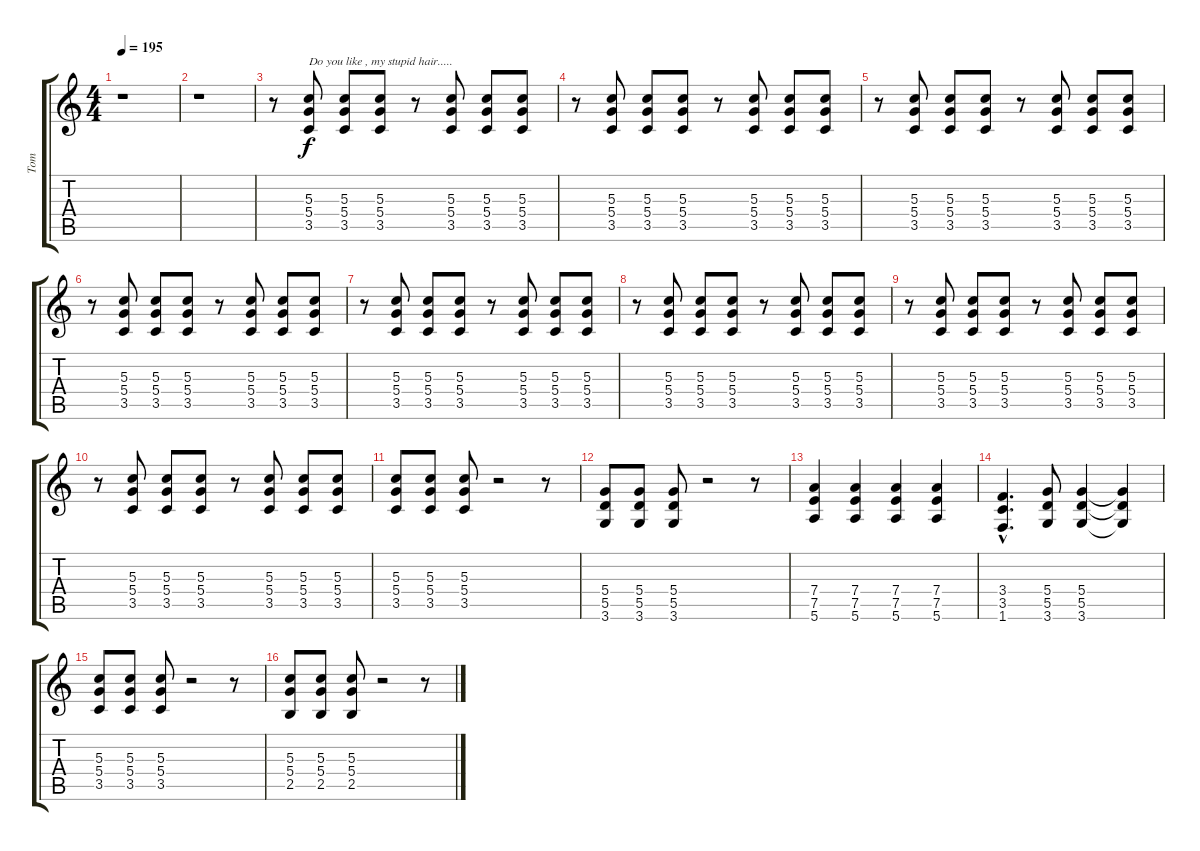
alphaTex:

\track ("Tom" "Tom") {instrument overdrivenguitar}
\staff {score tabs}
\tuning (E4 B3 G3 D3 A2 E2) {hide}
\ts (4 4)
\tempo 195
\clef g2
\ks c
r.1{dy f} |
r.1 |
r.8 (5.3 5.4 3.5).8{txt "Do you like , my stupid hair....." instrument electricguitarmuted} (5.3 5.4 3.5).8 (5.3 5.4 3.5).8 r.8 (5.3 5.4 3.5).8 (5.3 5.4 3.5).8 (5.3 5.4 3.5).8 |
r.8 (5.3 5.4 3.5).8 (5.3 5.4 3.5).8 (5.3 5.4 3.5).8 r.8 (5.3 5.4 3.5).8 (5.3 5.4 3.5).8 (5.3 5.4 3.5).8 |
r.8 (5.3 5.4 3.5).8 (5.3 5.4 3.5).8 (5.3 5.4 3.5).8 r.8 (5.3 5.4 3.5).8 (5.3 5.4 3.5).8 (5.3 5.4 3.5).8 |
r.8 (5.3 5.4 3.5).8 (5.3 5.4 3.5).8 (5.3 5.4 3.5).8 r.8 (5.3 5.4 3.5).8 (5.3 5.4 3.5).8 (5.3 5.4 3.5).8 |
r.8 (5.3 5.4 3.5).8 (5.3 5.4 3.5).8 (5.3 5.4 3.5).8 r.8 (5.3 5.4 3.5).8 (5.3 5.4 3.5).8 (5.3 5.4 3.5).8 |
r.8 (5.3 5.4 3.5).8 (5.3 5.4 3.5).8 (5.3 5.4 3.5).8 r.8 (5.3 5.4 3.5).8 (5.3 5.4 3.5).8 (5.3 5.4 3.5).8 |
r.8 (5.3 5.4 3.5).8 (5.3 5.4 3.5).8 (5.3 5.4 3.5).8 r.8 (5.3 5.4 3.5).8 (5.3 5.4 3.5).8 (5.3 5.4 3.5).8 |
r.8 (5.3 5.4 3.5).8 (5.3 5.4 3.5).8 (5.3 5.4 3.5).8 r.8 (5.3 5.4 3.5).8 (5.3 5.4 3.5).8 (5.3 5.4 3.5).8 |
(5.3 5.4 3.5).8{instrument overdrivenguitar} (5.3 5.4 3.5).8 (5.3 5.4 3.5).8 r.2 r.8 |
(5.4 5.5 3.6).8 (5.4 5.5 3.6).8 (5.4 5.5 3.6).8 r.2 r.8 |
(7.4 7.5 5.6).4 (7.4 7.5 5.6).4 (7.4 7.5 5.6).4 (7.4 7.5 5.6).4 |
(3.4{hac} 3.5{hac} 1.6{hac}).4{d} (5.4 5.5 3.6).8 (5.4 5.5 3.6).4 (5.4{t} 5.5{t} 3.6{t}).4 |
(5.3 5.4 3.5).8 (5.3 5.4 3.5).8 (5.3 5.4 3.5).8 r.2 r.8 |
(5.3 5.4 2.5).8 (5.3 5.4 2.5).8 (5.3 5.4 2.5).8 r.2 r.8
